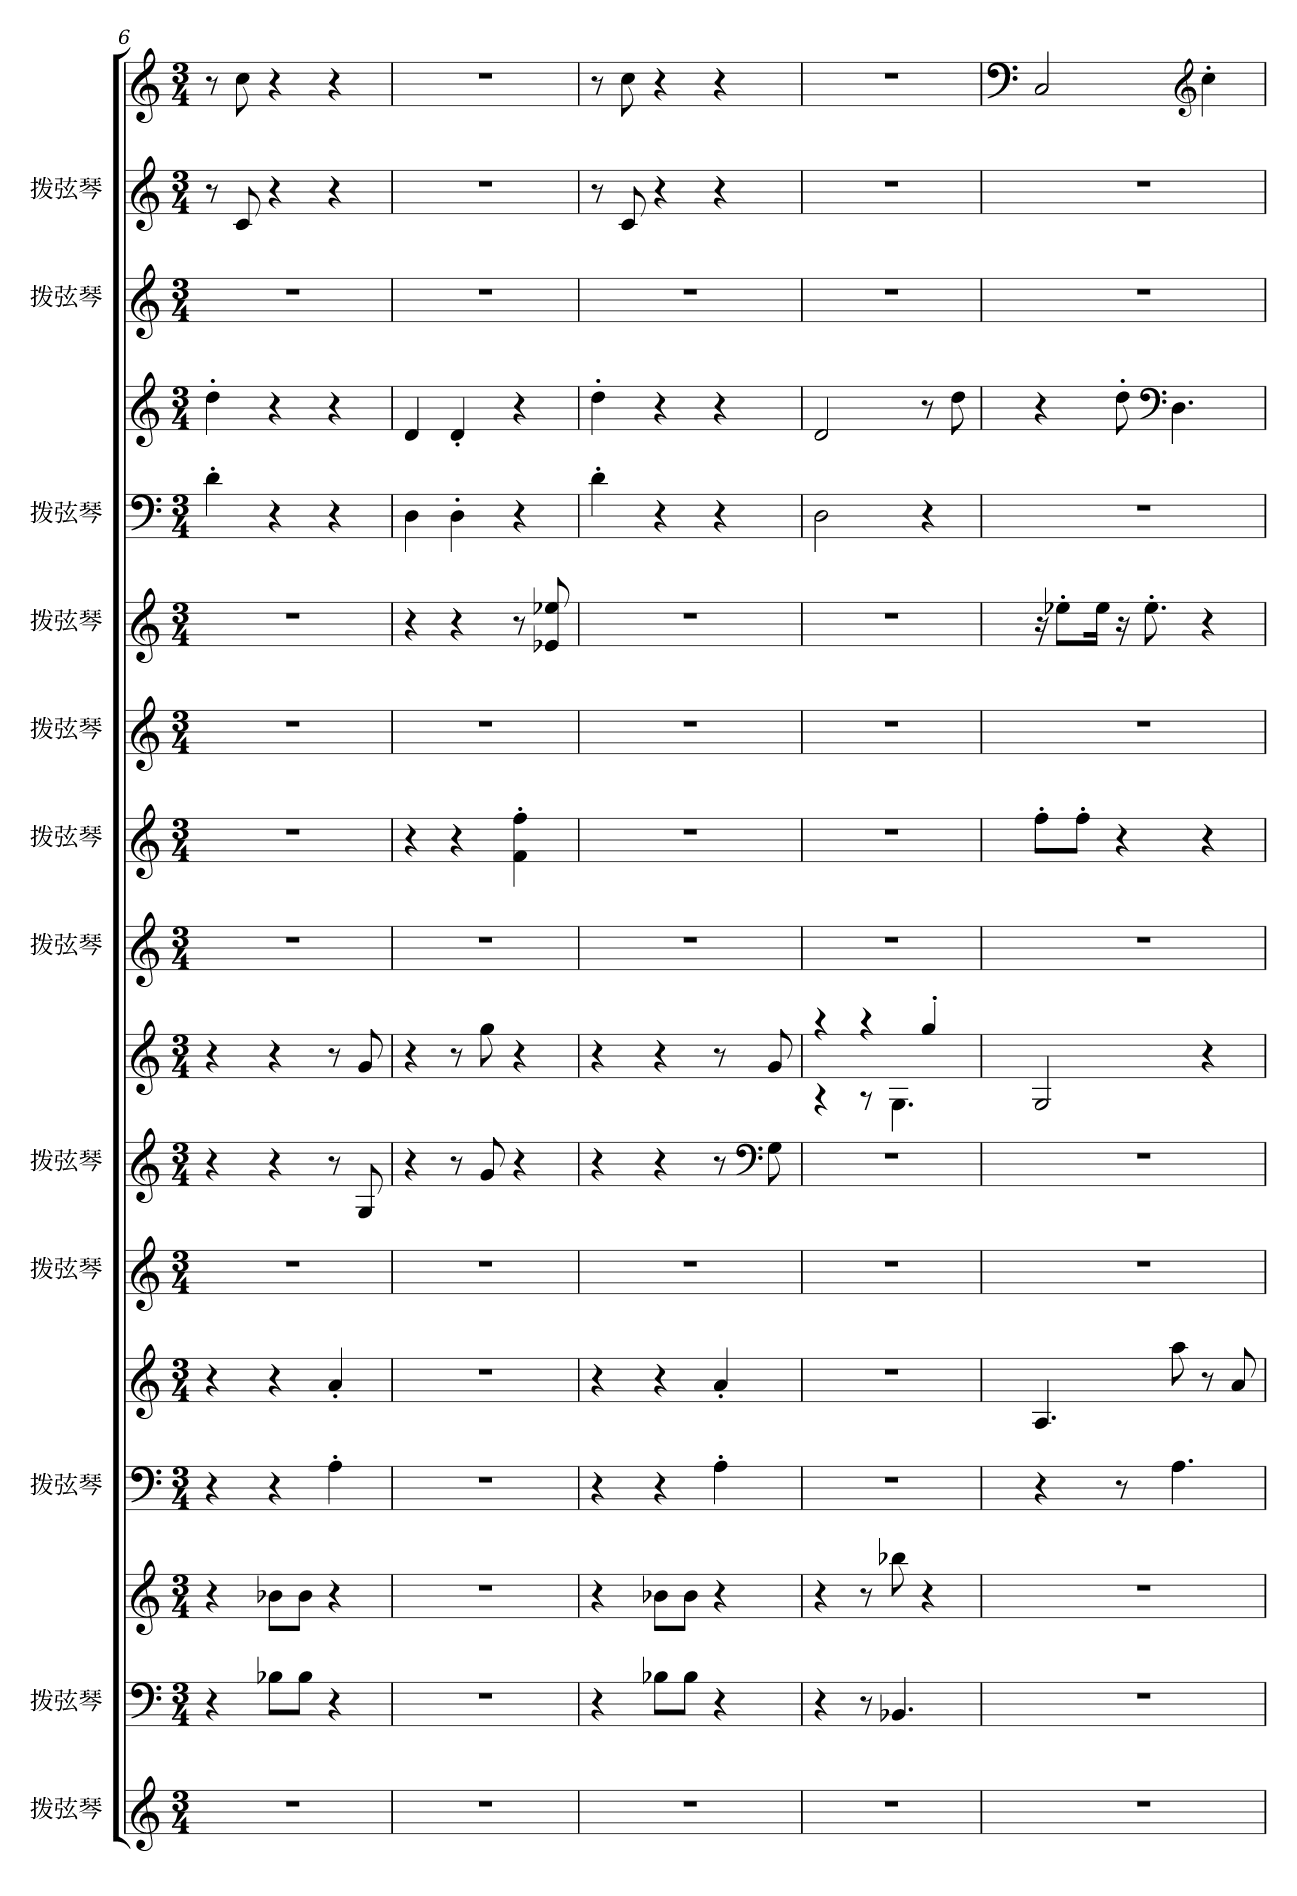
**kern	**kern	**kern	**kern	**kern	**kern	**kern	**kern	**kern	**kern	**kern	**kern	**kern	**kern	**kern	**kern	**kern
*part12	*part11	*part11	*part10	*part10	*part9	*part8	*part8	*part7	*part6	*part5	*part4	*part3	*part3	*part2	*part1	*part1
*staff17	*staff16	*staff15	*staff14	*staff13	*staff12	*staff11	*staff10	*staff9	*staff8	*staff7	*staff6	*staff5	*staff4	*staff3	*staff2	*staff1
*I"拨弦琴	*I"拨弦琴	*	*I"拨弦琴	*	*I"拨弦琴	*I"拨弦琴	*	*I"拨弦琴	*I"拨弦琴	*I"拨弦琴	*I"拨弦琴	*I"拨弦琴	*	*I"拨弦琴	*I"拨弦琴	*
*clefG2	*clefF4	*clefG2	*clefF4	*clefG2	*clefG2	*clefG2	*clefG2	*clefG2	*clefG2	*clefG2	*clefG2	*clefF4	*clefG2	*clefG2	*clefG2	*clefG2
*k[]	*k[]	*k[]	*k[]	*k[]	*k[]	*k[]	*k[]	*k[]	*k[]	*k[]	*k[]	*k[]	*k[]	*k[]	*k[]	*k[]
*M3/4	*M3/4	*M3/4	*M3/4	*M3/4	*M3/4	*M3/4	*M3/4	*M3/4	*M3/4	*M3/4	*M3/4	*M3/4	*M3/4	*M3/4	*M3/4	*M3/4
=6	=6	=6	=6	=6	=6	=6	=6	=6	=6	=6	=6	=6	=6	=6	=6	=6
2.r	4r	4r	4r	4r	2.r	4r	4r	2.r	2.r	2.r	2.r	4d'\	4dd'\	2.r	8r	8r
.	.	.	.	.	.	.	.	.	.	.	.	.	.	.	8c/	8cc\
.	8B-X\L	8b-X\L	4r	4r	.	4r	4r	.	.	.	.	4r	4r	.	4r	4r
.	8B-\J	8b-\J	.	.	.	.	.	.	.	.	.	.	.	.	.	.
.	4r	4r	4A'\	4a'/	.	8r	8r	.	.	.	.	4r	4r	.	4r	4r
.	.	.	.	.	.	8G/	8g/	.	.	.	.	.	.	.	.	.
=7	=7	=7	=7	=7	=7	=7	=7	=7	=7	=7	=7	=7	=7	=7	=7	=7
2.r	2.r	2.r	2.r	2.r	2.r	4r	4r	2.r	4r	2.r	4r	4D\	4d/	2.r	2.r	2.r
.	.	.	.	.	.	8r	8r	.	4r	.	4r	4D'\	4d'/	.	.	.
.	.	.	.	.	.	8g/	8gg\	.	.	.	.	.	.	.	.	.
.	.	.	.	.	.	4r	4r	.	4f\' 4ff\'	.	8r	4r	4r	.	.	.
.	.	.	.	.	.	.	.	.	.	.	8e-X/ 8ee-X/	.	.	.	.	.
=8	=8	=8	=8	=8	=8	=8	=8	=8	=8	=8	=8	=8	=8	=8	=8	=8
2.r	4r	4r	4r	4r	2.r	4r	4r	2.r	2.r	2.r	2.r	4d'\	4dd'\	2.r	8r	8r
.	.	.	.	.	.	.	.	.	.	.	.	.	.	.	8c/	8cc\
.	8B-X\L	8b-X\L	4r	4r	.	4r	4r	.	.	.	.	4r	4r	.	4r	4r
.	8B-\J	8b-\J	.	.	.	.	.	.	.	.	.	.	.	.	.	.
.	4r	4r	4A'\	4a'/	.	8r	8r	.	.	.	.	4r	4r	.	4r	4r
*	*	*	*	*	*	*clefF4	*	*	*	*	*	*	*	*	*	*
.	.	.	.	.	.	8G\	8g/	.	.	.	.	.	.	.	.	.
=9	=9	=9	=9	=9	=9	=9	=9	=9	=9	=9	=9	=9	=9	=9	=9	=9
*	*	*	*	*	*	*	*^	*	*	*	*	*	*	*	*	*
2.r	4r	4r	2.r	2.r	2.r	2.r	4r	4r	2.r	2.r	2.r	2.r	2D\	2d/	2.r	2.r	2.r
.	8r	8r	.	.	.	.	4r	8r	.	.	.	.	.	.	.	.	.
.	4.BB-X/	8bb-X\	.	.	.	.	.	4.G\	.	.	.	.	.	.	.	.	.
.	.	4r	.	.	.	.	4gg'/	.	.	.	.	.	4r	8r	.	.	.
.	.	.	.	.	.	.	.	.	.	.	.	.	.	8dd\	.	.	.
*	*	*	*	*	*	*	*v	*v	*	*	*	*	*	*	*	*	*
!!LO:PB:g=z
=10	=10	=10	=10	=10	=10	=10	=10	=10	=10	=10	=10	=10	=10	=10	=10	=10
*	*	*	*	*	*	*	*	*	*	*	*	*	*	*	*	*clefF4
2.r	2.r	2.r	4r	4.A/	2.r	2.r	2G/	2.r	8ff'\L	2.r	16r	2.r	4r	2.r	2.r	2C/
.	.	.	.	.	.	.	.	.	.	.	8ee-X'\L	.	.	.	.	.
.	.	.	.	.	.	.	.	.	8ff'\J	.	.	.	.	.	.	.
.	.	.	.	.	.	.	.	.	.	.	16ee-\Jk	.	.	.	.	.
.	.	.	8r	.	.	.	.	.	4r	.	16r	.	8dd'\	.	.	.
.	.	.	.	.	.	.	.	.	.	.	8.ee-'\	.	.	.	.	.
*	*	*	*	*	*	*	*	*	*	*	*	*	*clefF4	*	*	*
.	.	.	4.A\	8aa\	.	.	.	.	.	.	.	.	4.D\	.	.	.
*	*	*	*	*	*	*	*	*	*	*	*	*	*	*	*	*clefG2
.	.	.	.	8r	.	.	4r	.	4r	.	4r	.	.	.	.	4cc'\
.	.	.	.	8a/	.	.	.	.	.	.	.	.	.	.	.	.
=	=	=	=	=	=	=	=	=	=	=	=	=	=	=	=	=
*-	*-	*-	*-	*-	*-	*-	*-	*-	*-	*-	*-	*-	*-	*-	*-	*-
